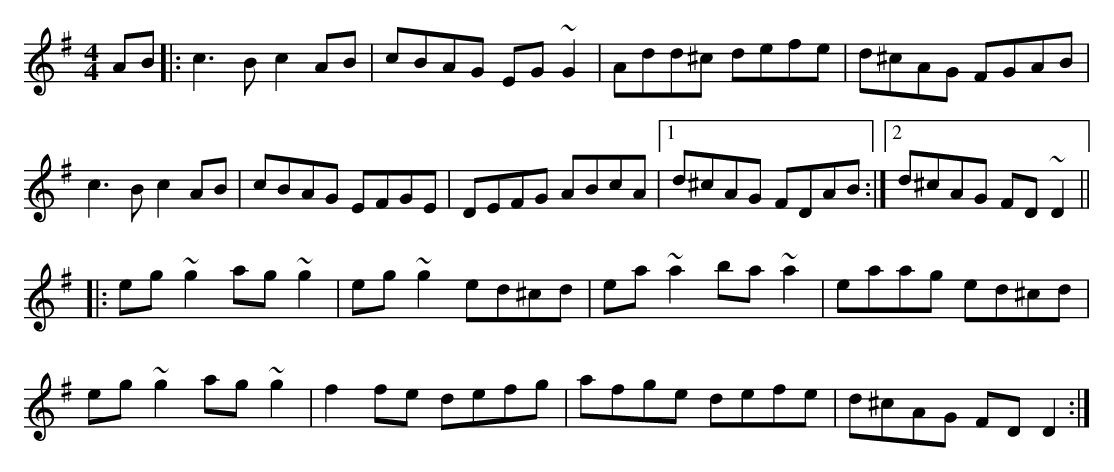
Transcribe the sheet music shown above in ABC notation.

X:1
M:4/4
K:Dmix
AB|:c3 B c2 AB|cBAG EG ~G2|Add^c defe|d^cAG FGAB|
c3 B c2 AB|cBAG EFGE|DEFG ABcA|1 d^cAG FDAB:|2 d^cAG FD~D2||
|:eg ~g2 ag ~g2|eg ~g2 ed^cd|ea~a2 ba ~a2|eaag ed^cd|
eg ~g2 ag ~g2|f2 fe defg|afge defe|d^cAG FD D2:|
